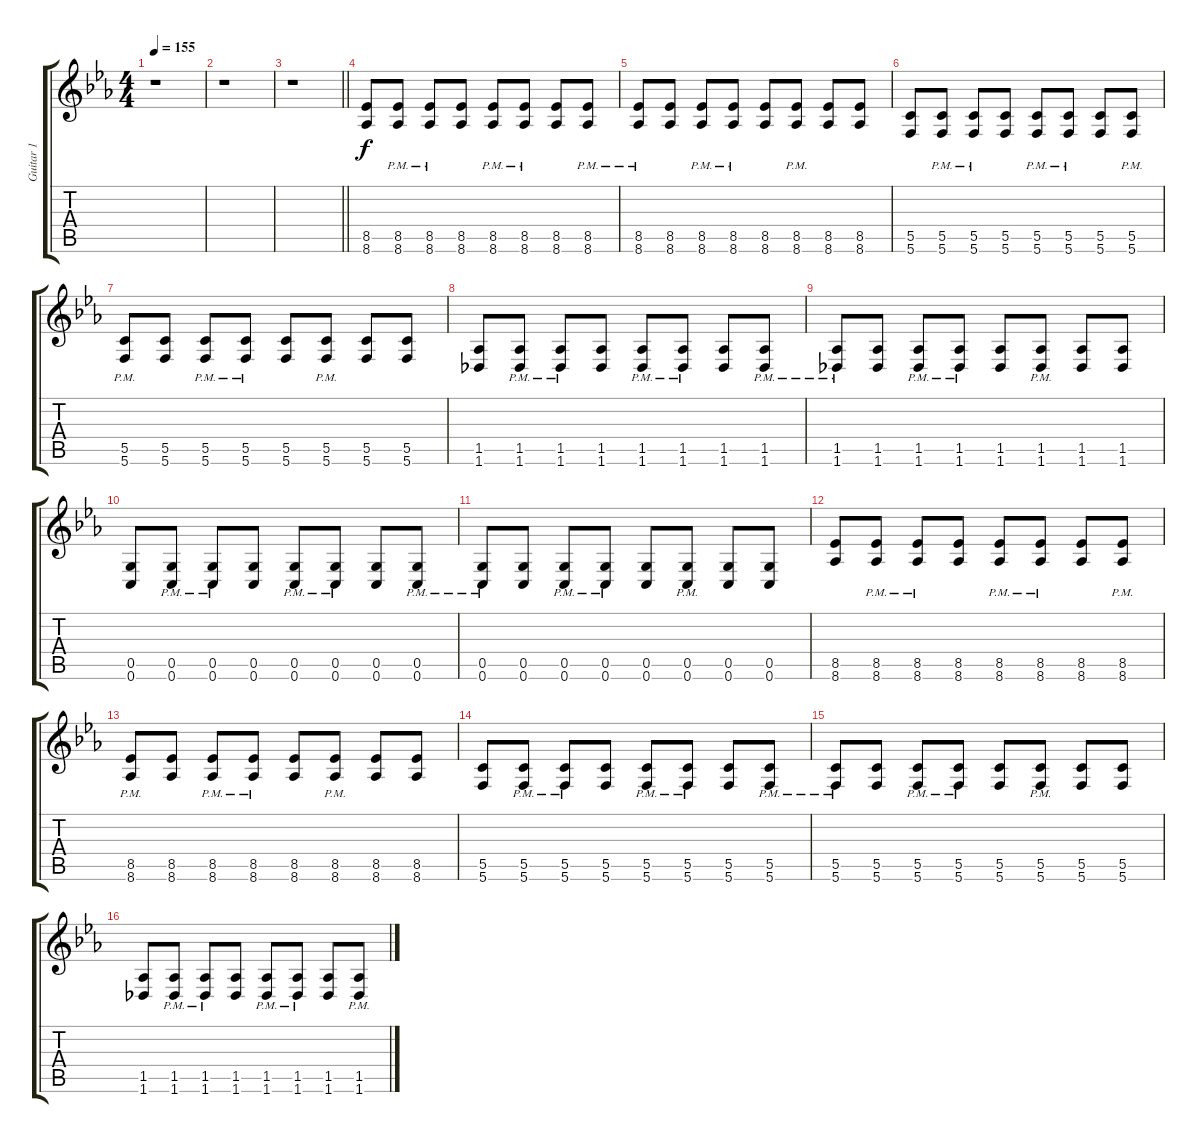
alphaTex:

\track ("Guitar 1" "Guitar 1") {instrument distortionguitar}
\staff {score tabs}
\tuning (D4 A3 F3 C3 G2 C2) {hide}
\ts (4 4)
\tempo 155
\clef g2
\ks cminor
r.1{dy f instrument distortionguitar} |
r.1 |
\barLineRight lightlight
r.1 |
(8.5 8.6).8 (8.5{pm} 8.6{pm}).8 (8.5{pm} 8.6{pm}).8 (8.5 8.6).8 (8.5{pm} 8.6{pm}).8 (8.5{pm} 8.6{pm}).8 (8.5 8.6).8 (8.5{pm} 8.6{pm}).8 |
(8.5{pm} 8.6{pm}).8 (8.5 8.6).8 (8.5{pm} 8.6{pm}).8 (8.5{pm} 8.6{pm}).8 (8.5 8.6).8 (8.5{pm} 8.6{pm}).8 (8.5 8.6).8 (8.5 8.6).8 |
(5.5 5.6).8 (5.5{pm} 5.6{pm}).8 (5.5{pm} 5.6{pm}).8 (5.5 5.6).8 (5.5{pm} 5.6{pm}).8 (5.5{pm} 5.6{pm}).8 (5.5 5.6).8 (5.5{pm} 5.6{pm}).8 |
(5.5{pm} 5.6{pm}).8 (5.5 5.6).8 (5.5{pm} 5.6{pm}).8 (5.5{pm} 5.6{pm}).8 (5.5 5.6).8 (5.5{pm} 5.6{pm}).8 (5.5 5.6).8 (5.5 5.6).8 |
(1.5 1.6).8 (1.5{pm} 1.6{pm}).8 (1.5{pm} 1.6{pm}).8 (1.5 1.6).8 (1.5{pm} 1.6{pm}).8 (1.5{pm} 1.6{pm}).8 (1.5 1.6).8 (1.5{pm} 1.6{pm}).8 |
(1.5{pm} 1.6{pm}).8 (1.5 1.6).8 (1.5{pm} 1.6{pm}).8 (1.5{pm} 1.6{pm}).8 (1.5 1.6).8 (1.5{pm} 1.6{pm}).8 (1.5 1.6).8 (1.5 1.6).8 |
(0.5 0.6).8 (0.5{pm} 0.6{pm}).8 (0.5{pm} 0.6{pm}).8 (0.5 0.6).8 (0.5{pm} 0.6{pm}).8 (0.5{pm} 0.6{pm}).8 (0.5 0.6).8 (0.5{pm} 0.6{pm}).8 |
(0.5{pm} 0.6{pm}).8 (0.5 0.6).8 (0.5{pm} 0.6{pm}).8 (0.5{pm} 0.6{pm}).8 (0.5 0.6).8 (0.5{pm} 0.6{pm}).8 (0.5 0.6).8 (0.5 0.6).8 |
(8.5 8.6).8 (8.5{pm} 8.6{pm}).8 (8.5{pm} 8.6{pm}).8 (8.5 8.6).8 (8.5{pm} 8.6{pm}).8 (8.5{pm} 8.6{pm}).8 (8.5 8.6).8 (8.5{pm} 8.6{pm}).8 |
(8.5{pm} 8.6{pm}).8 (8.5 8.6).8 (8.5{pm} 8.6{pm}).8 (8.5{pm} 8.6{pm}).8 (8.5 8.6).8 (8.5{pm} 8.6{pm}).8 (8.5 8.6).8 (8.5 8.6).8 |
(5.5 5.6).8 (5.5{pm} 5.6{pm}).8 (5.5{pm} 5.6{pm}).8 (5.5 5.6).8 (5.5{pm} 5.6{pm}).8 (5.5{pm} 5.6{pm}).8 (5.5 5.6).8 (5.5{pm} 5.6{pm}).8 |
(5.5{pm} 5.6{pm}).8 (5.5 5.6).8 (5.5{pm} 5.6{pm}).8 (5.5{pm} 5.6{pm}).8 (5.5 5.6).8 (5.5{pm} 5.6{pm}).8 (5.5 5.6).8 (5.5 5.6).8 |
(1.5 1.6).8 (1.5{pm} 1.6{pm}).8 (1.5{pm} 1.6{pm}).8 (1.5 1.6).8 (1.5{pm} 1.6{pm}).8 (1.5{pm} 1.6{pm}).8 (1.5 1.6).8 (1.5{pm} 1.6{pm}).8
